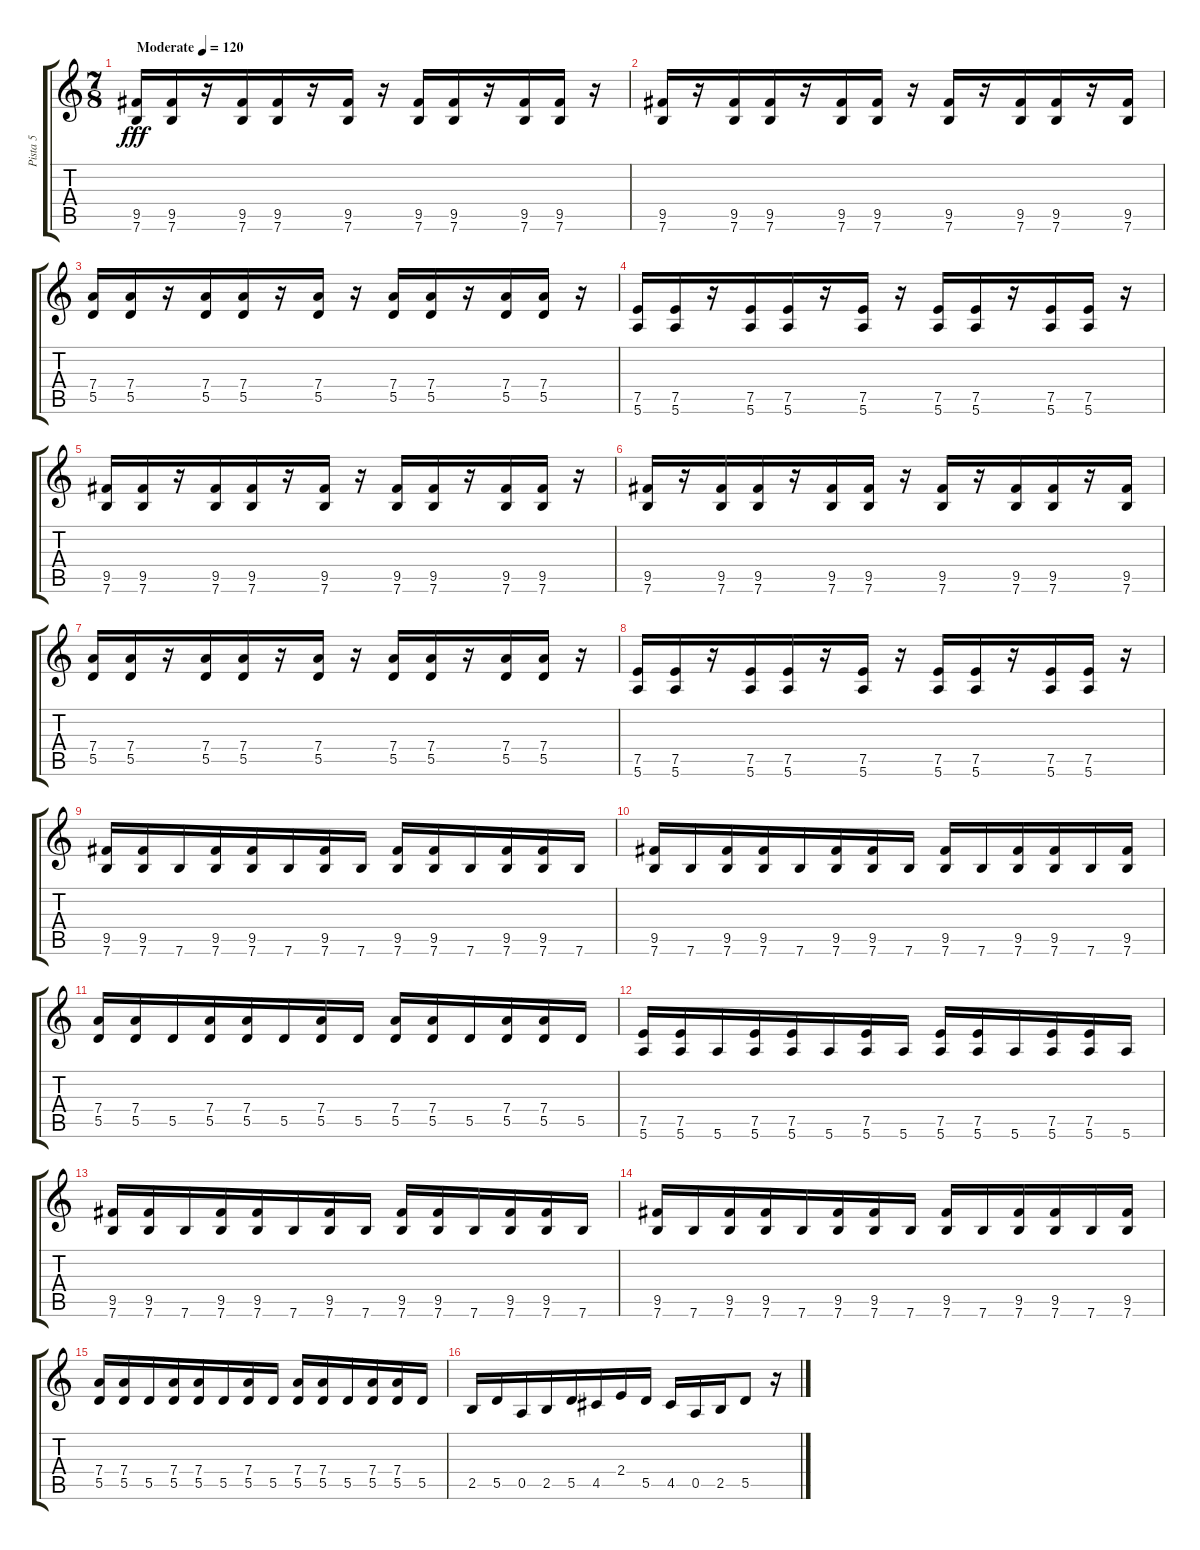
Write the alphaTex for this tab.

\track ("Pista 5" "Pista 5") {instrument distortionguitar}
\staff {score tabs}
\tuning (E4 B3 G3 D3 A2 E2) {hide}
\ts (7 8)
\tempo (120 "Moderate")
\clef g2
\ks c
(9.5 7.6).16{dy fff instrument distortionguitar} (9.5 7.6).16 r.16 (9.5 7.6).16 (9.5 7.6).16 r.16 (9.5 7.6).16 r.16 (9.5 7.6).16 (9.5 7.6).16 r.16 (9.5 7.6).16 (9.5 7.6).16 r.16 |
(9.5 7.6).16 r.16 (9.5 7.6).16 (9.5 7.6).16 r.16 (9.5 7.6).16 (9.5 7.6).16 r.16 (9.5 7.6).16 r.16 (9.5 7.6).16 (9.5 7.6).16 r.16 (9.5 7.6).16 |
(7.4 5.5).16 (7.4 5.5).16 r.16 (7.4 5.5).16 (7.4 5.5).16 r.16 (7.4 5.5).16 r.16 (7.4 5.5).16 (7.4 5.5).16 r.16 (7.4 5.5).16 (7.4 5.5).16 r.16 |
(7.5 5.6).16 (7.5 5.6).16 r.16 (7.5 5.6).16 (7.5 5.6).16 r.16 (7.5 5.6).16 r.16 (7.5 5.6).16 (7.5 5.6).16 r.16 (7.5 5.6).16 (7.5 5.6).16 r.16 |
(9.5 7.6).16 (9.5 7.6).16 r.16 (9.5 7.6).16 (9.5 7.6).16 r.16 (9.5 7.6).16 r.16 (9.5 7.6).16 (9.5 7.6).16 r.16 (9.5 7.6).16 (9.5 7.6).16 r.16 |
(9.5 7.6).16 r.16 (9.5 7.6).16 (9.5 7.6).16 r.16 (9.5 7.6).16 (9.5 7.6).16 r.16 (9.5 7.6).16 r.16 (9.5 7.6).16 (9.5 7.6).16 r.16 (9.5 7.6).16 |
(7.4 5.5).16 (7.4 5.5).16 r.16 (7.4 5.5).16 (7.4 5.5).16 r.16 (7.4 5.5).16 r.16 (7.4 5.5).16 (7.4 5.5).16 r.16 (7.4 5.5).16 (7.4 5.5).16 r.16 |
(7.5 5.6).16 (7.5 5.6).16 r.16 (7.5 5.6).16 (7.5 5.6).16 r.16 (7.5 5.6).16 r.16 (7.5 5.6).16 (7.5 5.6).16 r.16 (7.5 5.6).16 (7.5 5.6).16 r.16 |
(9.5 7.6).16 (9.5 7.6).16 7.6.16 (9.5 7.6).16 (9.5 7.6).16 7.6.16 (9.5 7.6).16 7.6.16 (9.5 7.6).16 (9.5 7.6).16 7.6.16 (9.5 7.6).16 (9.5 7.6).16 7.6.16 |
(9.5 7.6).16 7.6.16 (9.5 7.6).16 (9.5 7.6).16 7.6.16 (9.5 7.6).16 (9.5 7.6).16 7.6.16 (9.5 7.6).16 7.6.16 (9.5 7.6).16 (9.5 7.6).16 7.6.16 (9.5 7.6).16 |
(7.4 5.5).16 (7.4 5.5).16 5.5.16 (7.4 5.5).16 (7.4 5.5).16 5.5.16 (7.4 5.5).16 5.5.16 (7.4 5.5).16 (7.4 5.5).16 5.5.16 (7.4 5.5).16 (7.4 5.5).16 5.5.16 |
(7.5 5.6).16 (7.5 5.6).16 5.6.16 (7.5 5.6).16 (7.5 5.6).16 5.6.16 (7.5 5.6).16 5.6.16 (7.5 5.6).16 (7.5 5.6).16 5.6.16 (7.5 5.6).16 (7.5 5.6).16 5.6.16 |
(9.5 7.6).16 (9.5 7.6).16 7.6.16 (9.5 7.6).16 (9.5 7.6).16 7.6.16 (9.5 7.6).16 7.6.16 (9.5 7.6).16 (9.5 7.6).16 7.6.16 (9.5 7.6).16 (9.5 7.6).16 7.6.16 |
(9.5 7.6).16 7.6.16 (9.5 7.6).16 (9.5 7.6).16 7.6.16 (9.5 7.6).16 (9.5 7.6).16 7.6.16 (9.5 7.6).16 7.6.16 (9.5 7.6).16 (9.5 7.6).16 7.6.16 (9.5 7.6).16 |
(7.4 5.5).16 (7.4 5.5).16 5.5.16 (7.4 5.5).16 (7.4 5.5).16 5.5.16 (7.4 5.5).16 5.5.16 (7.4 5.5).16 (7.4 5.5).16 5.5.16 (7.4 5.5).16 (7.4 5.5).16 5.5.16 |
2.5.16 5.5.16 0.5.16 2.5.16 5.5.16 4.5.16 2.4.16 5.5.16 4.5.16 0.5.16 2.5.16 5.5.8 r.16
